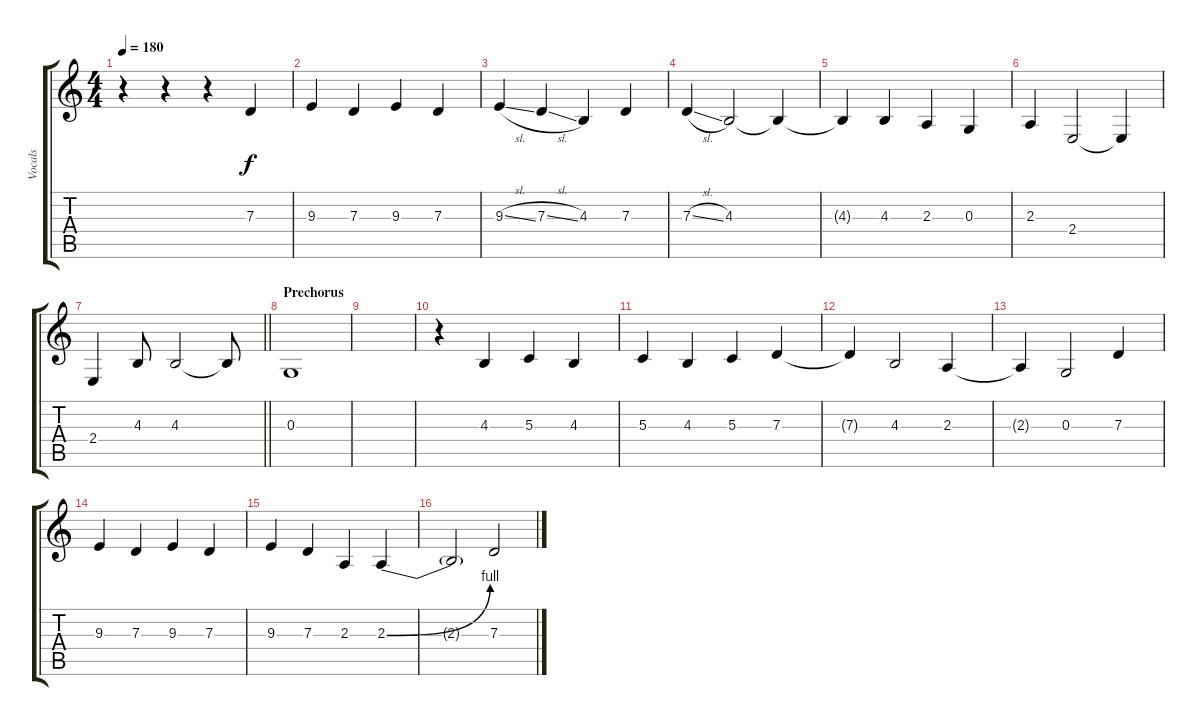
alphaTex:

\track ("Vocals" "Vocals") {instrument frenchhorn}
\staff {score tabs}
\tuning (E4 B3 G3 D3 A2 E2) {hide}
\ts (4 4)
\tempo 180
\clef g2
\ks c
r.4{dy f} r.4 r.4 7.3.4 |
9.3.4 7.3.4 9.3.4 7.3.4 |
9.3{sl}.4 7.3{sl}.4 4.3.4 7.3.4 |
7.3{sl}.4 4.3.2 4.3{t}.4 |
4.3{t}.4 4.3.4 2.3.4 0.3.4 |
2.3.4 2.4.2 2.4{t}.4 |
\barLineRight lightlight
2.4.4 4.3.8 4.3.2 4.3{t}.8 |
\section ("" "Prechorus")
0.3.1 |
|
r.4 4.3.4 5.3.4 4.3.4 |
5.3.4 4.3.4 5.3.4 7.3.4 |
7.3{t}.4 4.3.2 2.3.4 |
2.3{t}.4 0.3.2 7.3.4 |
9.3.4 7.3.4 9.3.4 7.3.4 |
9.3.4 7.3.4 2.3.4 2.3{be (bend 0 0 60 4)}.4 |
2.3{t}.2 7.3.2
